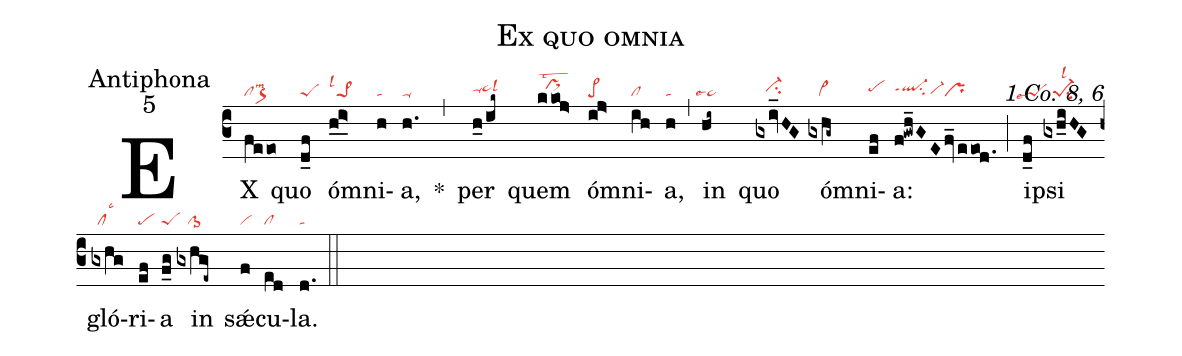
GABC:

name:Ex quo omnia;
office-part:Antiphona;
mode:5;
commentary:1 Co. 8, 6;
nabc-lines: 1;
%%
(c3)
EX(feeo|cllsm3```or>hc) quo(d_f|peS) óm(h_0!i>_0|pe>1lsl1)ni(h|ta)a,(h.|ta-) *(,)
per(h_0/ik~|ta-hhta>hhlsl3) quem(kko!j>|pr>hilstw2) óm(i!j>|pe>)ni(ih|cl)a,(h|ta) (,)
in(hi~|``ta>lse4) quo(gxiv_HG|///ci-hh) óm(gxhg~|///vi>)ni(ef|pehh)a:(f!gwh_GEfv_/eeod.|ql-hhppt1su2vi-hgpr) (;)
i(d_f|``peSlse7)psi(gxh_iHG|///pe-1su2lsl2) gló(gxhg|//cllsc3)ri(ef|pe)a(f_g|peS) in(gxhge~|///cl>1) sǽ(f|vi)cu(ed|cl)la.(d.|ta) (::)
